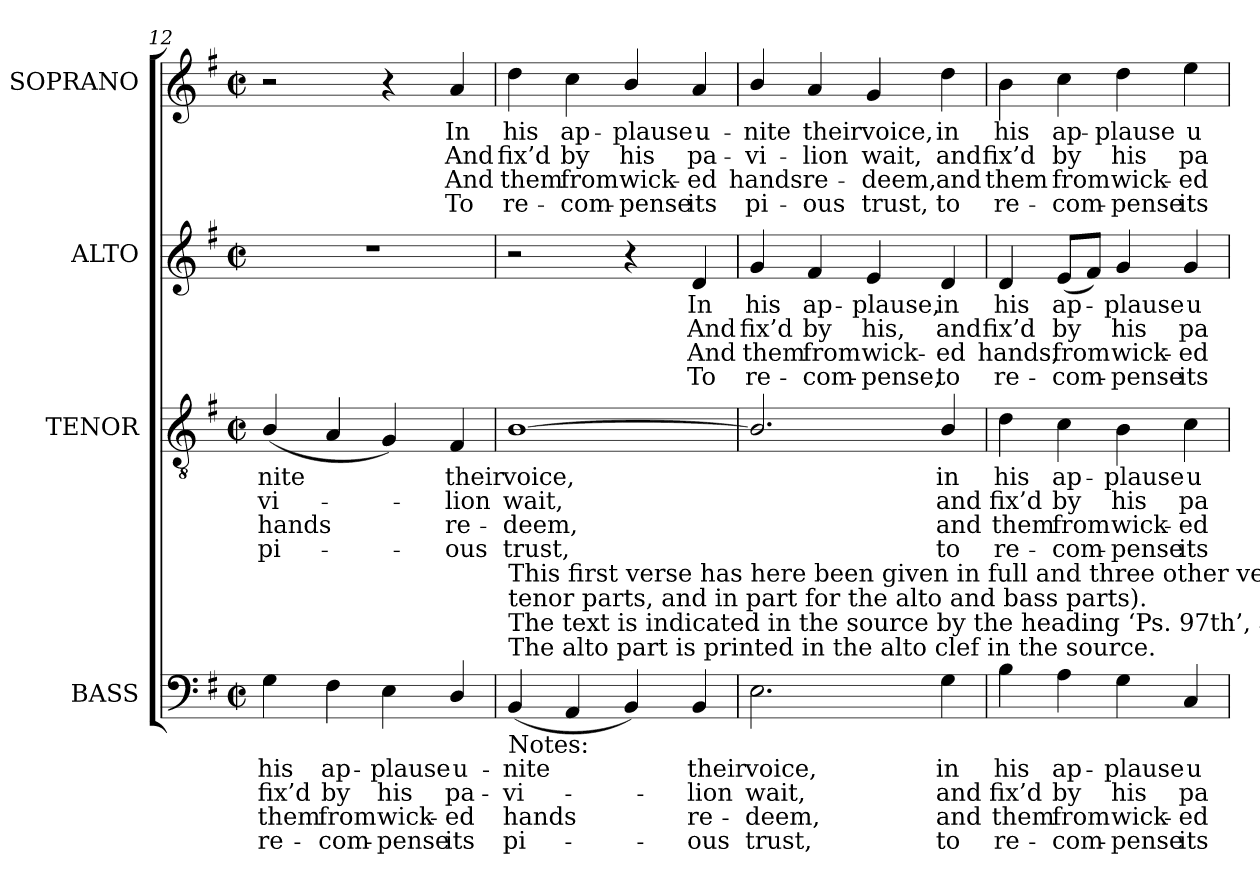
**kern	**text	**text	**text	**text	**kern	**text	**text	**text	**text	**kern	**text	**text	**text	**text	**kern	**text	**text	**text	**text
*part4	*part4	*part4	*part4	*part4	*part3	*part3	*part3	*part3	*part3	*part2	*part2	*part2	*part2	*part2	*part1	*part1	*part1	*part1	*part1
*staff4	*staff4	*staff4	*staff4	*staff4	*staff3	*staff3	*staff3	*staff3	*staff3	*staff2	*staff2	*staff2	*staff2	*staff2	*staff1	*staff1	*staff1	*staff1	*staff1
*I"BASS	*	*	*	*	*I"TENOR	*	*	*	*	*I"ALTO	*	*	*	*	*I"SOPRANO	*	*	*	*
*I'B.	*	*	*	*	*I'T.	*	*	*	*	*I'A.	*	*	*	*	*I'S.	*	*	*	*
*clefF4	*	*	*	*	*clefGv2	*	*	*	*	*clefG2	*	*	*	*	*clefG2	*	*	*	*
*	*	*	*	*	*ITrd7c12	*	*	*	*	*	*	*	*	*	*	*	*	*	*
*k[f#]	*	*	*	*	*k[f#]	*	*	*	*	*k[f#]	*	*	*	*	*k[f#]	*	*	*	*
*G:	*	*	*	*	*G:	*	*	*	*	*G:	*	*	*	*	*G:	*	*	*	*
*M2/2	*	*	*	*	*M2/2	*	*	*	*	*M2/2	*	*	*	*	*M2/2	*	*	*	*
*met(c|)	*	*	*	*	*met(c|)	*	*	*	*	*met(c|)	*	*	*	*	*met(c|)	*	*	*	*
=12	=12	=12	=12	=12	=12	=12	=12	=12	=12	=12	=12	=12	=12	=12	=12	=12	=12	=12	=12
!	!LO:LY:b:color=#000000	!LO:LY:b:color=#000000	!LO:LY:b:color=#000000	!LO:LY:b:color=#000000	!	!	!	!	!	!	!	!	!	!	!	!	!	!	!
!	!	!	!	!	!	!LO:LY:b:color=#000000	!LO:LY:b:color=#000000	!LO:LY:b:color=#000000	!LO:LY:b:color=#000000	!	!	!	!	!	!	!	!	!	!
4Gi\	his	fix’d	them	re-	(4BBi/	-nite	-vi-	hands	pi-	1r	.	.	.	.	2r	.	.	.	.
!	!LO:LY:b:color=#000000	!LO:LY:b:color=#000000	!LO:LY:b:color=#000000	!LO:LY:b:color=#000000	!	!	!	!	!	!	!	!	!	!	!	!	!	!	!
4F#i\	ap-	by	-from	com-	4AAi/	.	.	.	.	.	.	.	.	.	.	.	.	.	.
!	!LO:LY:b:color=#000000	!LO:LY:b:color=#000000	!LO:LY:b:color=#000000	!LO:LY:b:color=#000000	!	!	!	!	!	!	!	!	!	!	!	!	!	!	!
4Ei\	-plause	his	-wick-	-pense	4GGi/)	.	.	.	.	.	.	.	.	.	4r	.	.	.	.
!	!LO:LY:b:color=#000000	!LO:LY:b:color=#000000	!LO:LY:b:color=#000000	!LO:LY:b:color=#000000	!	!	!	!	!	!	!	!	!	!	!	!	!	!	!
!	!	!	!	!	!	!LO:LY:b:color=#000000	!LO:LY:b:color=#000000	!LO:LY:b:color=#000000	!LO:LY:b:color=#000000	!	!	!	!	!	!	!	!	!	!
!	!	!	!	!	!	!	!	!	!	!	!	!	!	!	!	!LO:LY:b:color=#000000	!LO:LY:b:color=#000000	!LO:LY:b:color=#000000	!LO:LY:b:color=#000000
4Di/	u-	pa-	ed	its	4FF#i/	their	-lion	-re-	-ous	.	.	.	.	.	4ai/	In	And	And	To
!!LO:PB:g=z
=13	=13	=13	=13	=13	=13	=13	=13	=13	=13	=13	=13	=13	=13	=13	=13	=13	=13	=13	=13
!	!LO:LY:b:color=#000000	!LO:LY:b:color=#000000	!LO:LY:b:color=#000000	!LO:LY:b:color=#000000	!	!	!	!	!	!	!	!	!	!	!	!	!	!	!
!	!	!	!	!	!	!LO:LY:b:color=#000000	!LO:LY:b:color=#000000	!LO:LY:b:color=#000000	!LO:LY:b:color=#000000	!	!	!	!	!	!	!	!	!	!
!LO:TX:b:t=Notes&colon;	!	!	!	!	!	!	!	!	!	!	!	!	!	!	!	!	!	!	!
!LO:TX:t=The alto part is printed in the alto clef in the source.	!	!	!	!	!	!	!	!	!	!	!	!	!	!	!	!	!	!	!
!LO:TX:t=The text is indicated in the source by the heading ‘Ps. 97th’, and the first verse is underlaid (in full for the soprano and	!	!	!	!	!	!	!	!	!	!	!	!	!	!	!	!	!	!	!
!LO:TX:t=tenor parts, and in part for the alto and bass parts).	!	!	!	!	!	!	!	!	!	!	!	!	!	!	!	!	!	!	!
!LO:TX:t=This first verse has here been given in full and three other verses selected from the text have been added editorially.	!	!	!	!	!	!	!	!	!	!	!	!	!	!	!	!	!	!	!
!	!	!	!	!	!	!	!	!	!	!	!	!	!	!	!	!LO:LY:b:color=#000000	!LO:LY:b:color=#000000	!LO:LY:b:color=#000000	!LO:LY:b:color=#000000
(4BBi/	-nite	-vi-	hands	pi-	[1BBi	voice,	wait,	deem,	trust,	2r	.	.	.	.	4ddi\	his	fix’d	them	re-
!	!	!	!	!	!	!	!	!	!	!	!	!	!	!	!	!LO:LY:b:color=#000000	!LO:LY:b:color=#000000	!LO:LY:b:color=#000000	!LO:LY:b:color=#000000
4AAi/	.	.	.	.	.	.	.	.	.	.	.	.	.	.	4cci\	ap-	by	-from	com-
!	!	!	!	!	!	!	!	!	!	!	!	!	!	!	!	!LO:LY:b:color=#000000	!LO:LY:b:color=#000000	!LO:LY:b:color=#000000	!LO:LY:b:color=#000000
4BBi/)	.	.	.	.	.	.	.	.	.	4r	.	.	.	.	4bi/	-plause	his	-wick-	-pense
!	!LO:LY:b:color=#000000	!LO:LY:b:color=#000000	!LO:LY:b:color=#000000	!LO:LY:b:color=#000000	!	!	!	!	!	!	!	!	!	!	!	!	!	!	!
!	!	!	!	!	!	!	!	!	!	!	!LO:LY:b:color=#000000	!LO:LY:b:color=#000000	!LO:LY:b:color=#000000	!LO:LY:b:color=#000000	!	!	!	!	!
!	!	!	!	!	!	!	!	!	!	!	!	!	!	!	!	!LO:LY:b:color=#000000	!LO:LY:b:color=#000000	!LO:LY:b:color=#000000	!LO:LY:b:color=#000000
4BBi/	their	-lion	-re-	-ous	.	.	.	.	.	4di/	In	And	And	To	4ai/	u-	pa-	ed	its
=14	=14	=14	=14	=14	=14	=14	=14	=14	=14	=14	=14	=14	=14	=14	=14	=14	=14	=14	=14
!	!LO:LY:b:color=#000000	!LO:LY:b:color=#000000	!LO:LY:b:color=#000000	!LO:LY:b:color=#000000	!	!	!	!	!	!	!	!	!	!	!	!	!	!	!
!	!	!	!	!	!	!	!	!	!	!	!LO:LY:b:color=#000000	!LO:LY:b:color=#000000	!LO:LY:b:color=#000000	!LO:LY:b:color=#000000	!	!	!	!	!
!	!	!	!	!	!	!	!	!	!	!	!	!	!	!	!	!LO:LY:b:color=#000000	!LO:LY:b:color=#000000	!LO:LY:b:color=#000000	!LO:LY:b:color=#000000
2.Ei\	voice,	wait,	deem,	trust,	2.BBi/]	.	.	.	.	4gi/	his	fix’d	them	re-	4bi/	-nite	-vi-	hands	pi-
!	!	!	!	!	!	!	!	!	!	!	!LO:LY:b:color=#000000	!LO:LY:b:color=#000000	!LO:LY:b:color=#000000	!LO:LY:b:color=#000000	!	!	!	!	!
!	!	!	!	!	!	!	!	!	!	!	!	!	!	!	!	!LO:LY:b:color=#000000	!LO:LY:b:color=#000000	!LO:LY:b:color=#000000	!LO:LY:b:color=#000000
.	.	.	.	.	.	.	.	.	.	4f#i/	ap-	by	-from	com-	4ai/	their	-lion	-re-	-ous
!	!	!	!	!	!	!	!	!	!	!	!LO:LY:b:color=#000000	!LO:LY:b:color=#000000	!LO:LY:b:color=#000000	!LO:LY:b:color=#000000	!	!	!	!	!
!	!	!	!	!	!	!	!	!	!	!	!	!	!	!	!	!LO:LY:b:color=#000000	!LO:LY:b:color=#000000	!LO:LY:b:color=#000000	!LO:LY:b:color=#000000
.	.	.	.	.	.	.	.	.	.	4ei/	-plause,	his,	-wick-	-pense,	4gi/	voice,	wait,	deem,	trust,
!	!LO:LY:b:color=#000000	!LO:LY:b:color=#000000	!LO:LY:b:color=#000000	!LO:LY:b:color=#000000	!	!	!	!	!	!	!	!	!	!	!	!	!	!	!
!	!	!	!	!	!	!LO:LY:b:color=#000000	!LO:LY:b:color=#000000	!LO:LY:b:color=#000000	!LO:LY:b:color=#000000	!	!	!	!	!	!	!	!	!	!
!	!	!	!	!	!	!	!	!	!	!	!LO:LY:b:color=#000000	!LO:LY:b:color=#000000	!LO:LY:b:color=#000000	!LO:LY:b:color=#000000	!	!	!	!	!
!	!	!	!	!	!	!	!	!	!	!	!	!	!	!	!	!LO:LY:b:color=#000000	!LO:LY:b:color=#000000	!LO:LY:b:color=#000000	!LO:LY:b:color=#000000
4Gi\	in	and	and	to	4BBi/	in	and	and	to	4di/	in	and	ed	to	4ddi\	in	and	and	to
=15	=15	=15	=15	=15	=15	=15	=15	=15	=15	=15	=15	=15	=15	=15	=15	=15	=15	=15	=15
!	!LO:LY:b:color=#000000	!LO:LY:b:color=#000000	!LO:LY:b:color=#000000	!LO:LY:b:color=#000000	!	!	!	!	!	!	!	!	!	!	!	!	!	!	!
!	!	!	!	!	!	!LO:LY:b:color=#000000	!LO:LY:b:color=#000000	!LO:LY:b:color=#000000	!LO:LY:b:color=#000000	!	!	!	!	!	!	!	!	!	!
!	!	!	!	!	!	!	!	!	!	!	!LO:LY:b:color=#000000	!LO:LY:b:color=#000000	!LO:LY:b:color=#000000	!LO:LY:b:color=#000000	!	!	!	!	!
!	!	!	!	!	!	!	!	!	!	!	!	!	!	!	!	!LO:LY:b:color=#000000	!LO:LY:b:color=#000000	!LO:LY:b:color=#000000	!LO:LY:b:color=#000000
4Bi\	his	fix’d	them	re-	4Di\	his	fix’d	them	re-	4di/	his	fix’d	hands,	re-	4bi\	his	fix’d	them	re-
!	!LO:LY:b:color=#000000	!LO:LY:b:color=#000000	!LO:LY:b:color=#000000	!LO:LY:b:color=#000000	!	!	!	!	!	!	!	!	!	!	!	!	!	!	!
!	!	!	!	!	!	!LO:LY:b:color=#000000	!LO:LY:b:color=#000000	!LO:LY:b:color=#000000	!LO:LY:b:color=#000000	!	!	!	!	!	!	!	!	!	!
!	!	!	!	!	!	!	!	!	!	!	!LO:LY:b:color=#000000	!LO:LY:b:color=#000000	!LO:LY:b:color=#000000	!LO:LY:b:color=#000000	!	!	!	!	!
!	!	!	!	!	!	!	!	!	!	!	!	!	!	!	!	!LO:LY:b:color=#000000	!LO:LY:b:color=#000000	!LO:LY:b:color=#000000	!LO:LY:b:color=#000000
4Ai\	ap-	by	-from	com-	4Ci\	ap-	by	-from	com-	(8ei/L	ap-	by	-from	com-	4cci\	ap-	by	-from	com-
.	.	.	.	.	.	.	.	.	.	8f#i/J)	.	.	.	.	.	.	.	.	.
!	!LO:LY:b:color=#000000	!LO:LY:b:color=#000000	!LO:LY:b:color=#000000	!LO:LY:b:color=#000000	!	!	!	!	!	!	!	!	!	!	!	!	!	!	!
!	!	!	!	!	!	!LO:LY:b:color=#000000	!LO:LY:b:color=#000000	!LO:LY:b:color=#000000	!LO:LY:b:color=#000000	!	!	!	!	!	!	!	!	!	!
!	!	!	!	!	!	!	!	!	!	!	!LO:LY:b:color=#000000	!LO:LY:b:color=#000000	!LO:LY:b:color=#000000	!LO:LY:b:color=#000000	!	!	!	!	!
!	!	!	!	!	!	!	!	!	!	!	!	!	!	!	!	!LO:LY:b:color=#000000	!LO:LY:b:color=#000000	!LO:LY:b:color=#000000	!LO:LY:b:color=#000000
4Gi\	-plause	his	-wick-	-pense	4BBi\	-plause	his	-wick-	-pense	4gi/	-plause	his	-wick-	-pense	4ddi\	-plause	his	-wick-	-pense
!	!LO:LY:b:color=#000000	!LO:LY:b:color=#000000	!LO:LY:b:color=#000000	!LO:LY:b:color=#000000	!	!	!	!	!	!	!	!	!	!	!	!	!	!	!
!	!	!	!	!	!	!LO:LY:b:color=#000000	!LO:LY:b:color=#000000	!LO:LY:b:color=#000000	!LO:LY:b:color=#000000	!	!	!	!	!	!	!	!	!	!
!	!	!	!	!	!	!	!	!	!	!	!LO:LY:b:color=#000000	!LO:LY:b:color=#000000	!LO:LY:b:color=#000000	!LO:LY:b:color=#000000	!	!	!	!	!
!	!	!	!	!	!	!	!	!	!	!	!	!	!	!	!	!LO:LY:b:color=#000000	!LO:LY:b:color=#000000	!LO:LY:b:color=#000000	!LO:LY:b:color=#000000
4Ci/	u-	pa-	ed	its	4Ci\	u-	pa-	ed	its	4gi/	u-	pa-	ed	its	4eei\	u-	pa-	ed	its
=	=	=	=	=	=	=	=	=	=	=	=	=	=	=	=	=	=	=	=
*-	*-	*-	*-	*-	*-	*-	*-	*-	*-	*-	*-	*-	*-	*-	*-	*-	*-	*-	*-
